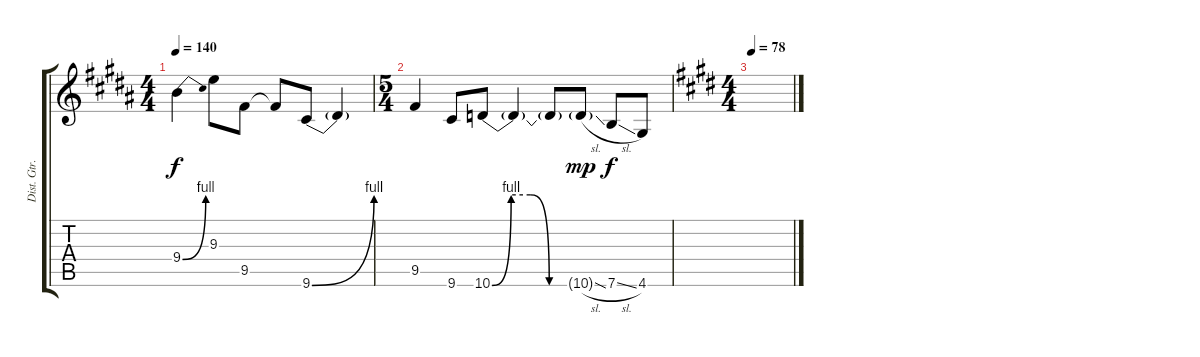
\track ("Dist. Gtr." "Dist. Gtr.") {instrument overdrivenguitar}
\staff {score tabs}
\tuning (E4 B3 G3 D3 A2 E2) {hide}
\ts (4 4)
\tempo 140
\clef g2
\ks b
9.4{be (bend 0 0 60 4)}.4{dy f} 9.3.8 9.5.8 9.5{t}.8 9.6{be (bend 0 0 60 4)}.8 9.6{t}.4 |
\ts (5 4)
9.5.4 9.6.8 10.6{be (custom 0 0 15 4 30 4 45 0 60 0)}.8 10.6{t}.4 10.6{t}.8 10.6{sl g}.8{dy mp} 7.6{sl}.8{dy f} 4.6.8 |
\ts (4 4)
\tempo 78
\ks e
